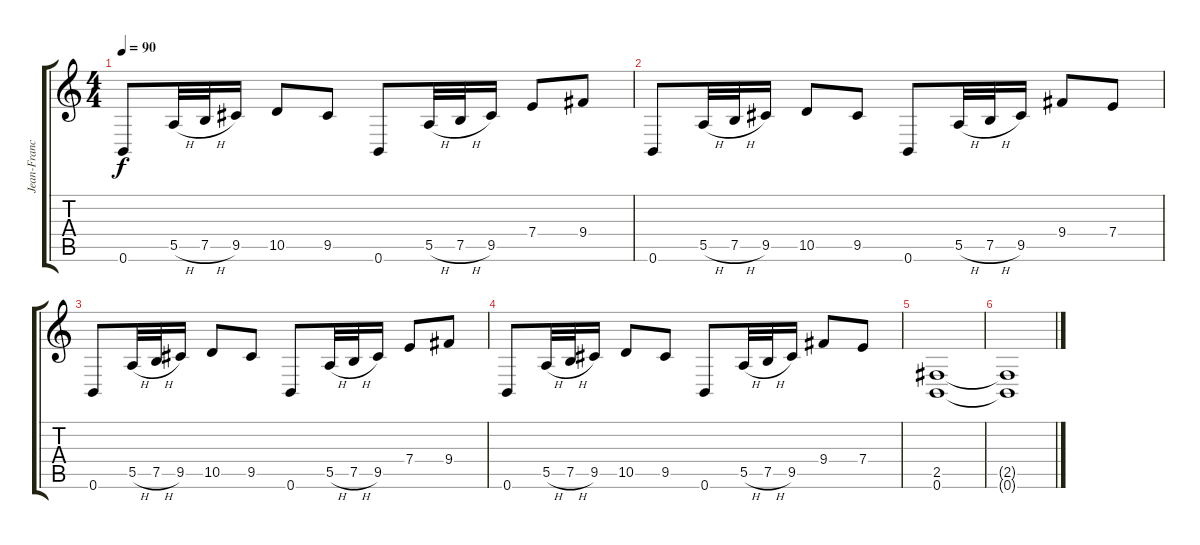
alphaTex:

\track ("Jean-Francois Dagenals (Lead)" "Jean-Franc") {instrument distortionguitar}
\staff {score tabs}
\tuning (B3 Gb3 D3 A2 E2 B1) {hide}
\ts (4 4)
\tempo 90
\clef g2
\ks c
0.6.8{dy f} 5.5{h}.32 7.5{h}.32 9.5.16 10.5.8 9.5.8 0.6.8 5.5{h}.32 7.5{h}.32 9.5.16 7.4.8 9.4.8 |
0.6.8 5.5{h}.32 7.5{h}.32 9.5.16 10.5.8 9.5.8 0.6.8 5.5{h}.32 7.5{h}.32 9.5.16 9.4.8 7.4.8 |
0.6.8 5.5{h}.32 7.5{h}.32 9.5.16 10.5.8 9.5.8 0.6.8 5.5{h}.32 7.5{h}.32 9.5.16 7.4.8 9.4.8 |
0.6.8 5.5{h}.32 7.5{h}.32 9.5.16 10.5.8 9.5.8 0.6.8 5.5{h}.32 7.5{h}.32 9.5.16 9.4.8 7.4.8 |
(2.5 0.6).1 |
(2.5{t} 0.6{t}).1
